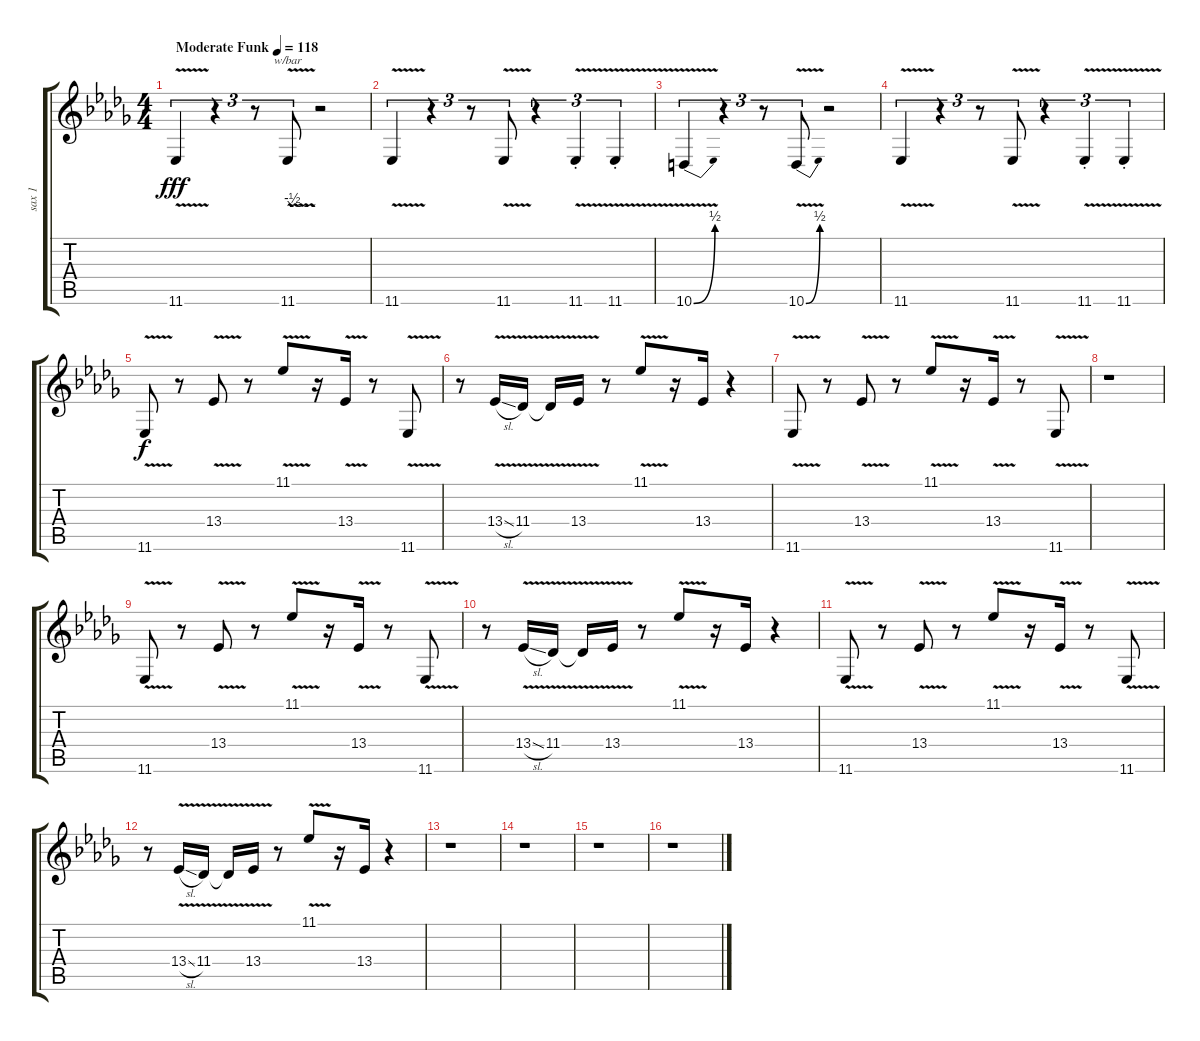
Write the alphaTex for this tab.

\track ("sax 1" "sax 1") {instrument altosax}
\staff {score tabs}
\tuning (E4 B3 G3 D3 A2 E2) {hide}
\ts (4 4)
\tempo (118 "Moderate Funk")
\clef g2
\ks db
11.6{v}.4{tu (3 2) dy fff instrument altosax} r.4{tu (3 2)} r.8{tu (3 2)} 11.6{v}.8{tu (3 2) tbe (custom default 0 0 10 -2 60 -2)} r.2 |
11.6{v}.4{tu (3 2)} r.4{tu (3 2)} r.8{tu (3 2)} 11.6{v}.8{tu (3 2)} r.4{tu (3 2)} 11.6{v st}.4{tu (3 2)} 11.6{v st}.4{tu (3 2)} |
10.6{be (bend 0 0 60 2) v}.4{tu (3 2)} r.4{tu (3 2)} r.8{tu (3 2)} 10.6{be (bend 0 0 60 2) v}.8{tu (3 2)} r.2 |
11.6{v}.4{tu (3 2)} r.4{tu (3 2)} r.8{tu (3 2)} 11.6{v}.8{tu (3 2)} r.4{tu (3 2)} 11.6{v st}.4{tu (3 2)} 11.6{v st}.4{tu (3 2)} |
11.6{v}.8{dy f} r.8 13.4{v}.8 r.8 11.1{v}.8 r.16 13.4{v}.16 r.8 11.6{v}.8 |
r.8 13.4{v sl}.16 11.4{v}.16 11.4{t}.16 13.4{v}.16 r.8 11.1{v}.8 r.16 13.4.16 r.4 |
11.6{v}.8 r.8 13.4{v}.8 r.8 11.1{v}.8 r.16 13.4{v}.16 r.8 11.6{v}.8 |
r.1 |
11.6{v}.8 r.8 13.4{v}.8 r.8 11.1{v}.8 r.16 13.4{v}.16 r.8 11.6{v}.8 |
r.8 13.4{v sl}.16 11.4{v}.16 11.4{t}.16 13.4{v}.16 r.8 11.1{v}.8 r.16 13.4.16 r.4 |
11.6{v}.8 r.8 13.4{v}.8 r.8 11.1{v}.8 r.16 13.4{v}.16 r.8 11.6{v}.8 |
r.8 13.4{v sl}.16 11.4{v}.16 11.4{t}.16 13.4{v}.16 r.8 11.1{v}.8 r.16 13.4.16 r.4 |
r.1 |
r.1 |
r.1 |
r.1
